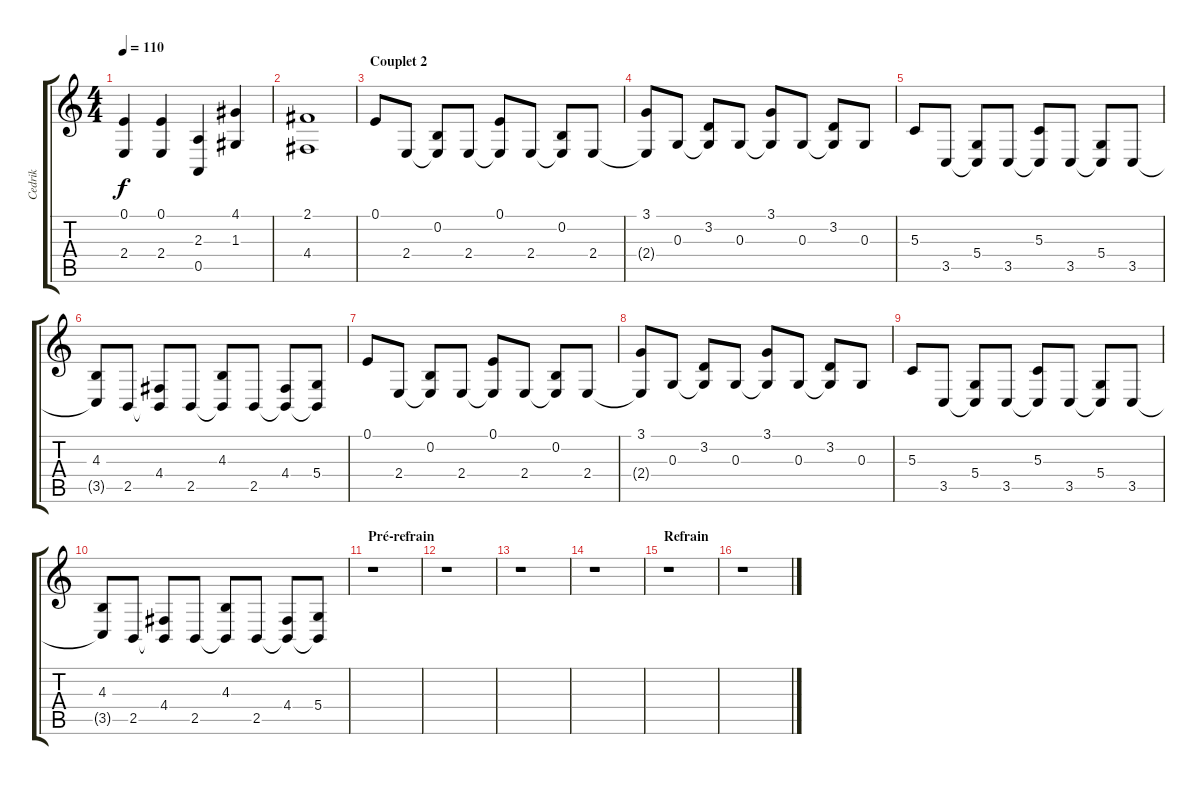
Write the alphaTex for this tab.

\track ("Cedrik" "Cedrik") {instrument acousticgrandpiano}
\staff {score tabs}
\tuning (E4 B3 G3 D3 A2 E2) {hide}
\ts (4 4)
\tempo 110
\clef g2
\ks c
(0.1 2.4).4{dy f} (0.1 2.4).4 (2.3 0.5).4 (4.1 1.3).4 |
(2.1 4.4).1 |
\section ("" "Couplet 2")
0.1.8 2.4.8 (0.2 2.4{t}).8 2.4.8 (0.1 2.4{t}).8 2.4.8 (0.2 2.4{t}).8 2.4.8 |
(3.1 2.4{t}).8 0.3.8 (3.2 0.3{t}).8 0.3.8 (3.1 0.3{t}).8 0.3.8 (3.2 0.3{t}).8 0.3.8 |
5.3.8 3.5.8 (5.4 3.5{t}).8 3.5.8 (5.3 3.5{t}).8 3.5.8 (5.4 3.5{t}).8 3.5.8 |
(4.3 3.5{t}).8 2.5.8 (4.4 2.5{t}).8 2.5.8 (4.3 2.5{t}).8 2.5.8 (4.4 2.5{t}).8 (5.4 2.5{t}).8 |
0.1.8 2.4.8 (0.2 2.4{t}).8 2.4.8 (0.1 2.4{t}).8 2.4.8 (0.2 2.4{t}).8 2.4.8 |
(3.1 2.4{t}).8 0.3.8 (3.2 0.3{t}).8 0.3.8 (3.1 0.3{t}).8 0.3.8 (3.2 0.3{t}).8 0.3.8 |
5.3.8 3.5.8 (5.4 3.5{t}).8 3.5.8 (5.3 3.5{t}).8 3.5.8 (5.4 3.5{t}).8 3.5.8 |
(4.3 3.5{t}).8 2.5.8 (4.4 2.5{t}).8 2.5.8 (4.3 2.5{t}).8 2.5.8 (4.4 2.5{t}).8 (5.4 2.5{t}).8 |
\section ("" "Pré-refrain")
r.1 |
r.1 |
r.1 |
r.1 |
\section ("" "Refrain")
r.1 |
r.1
